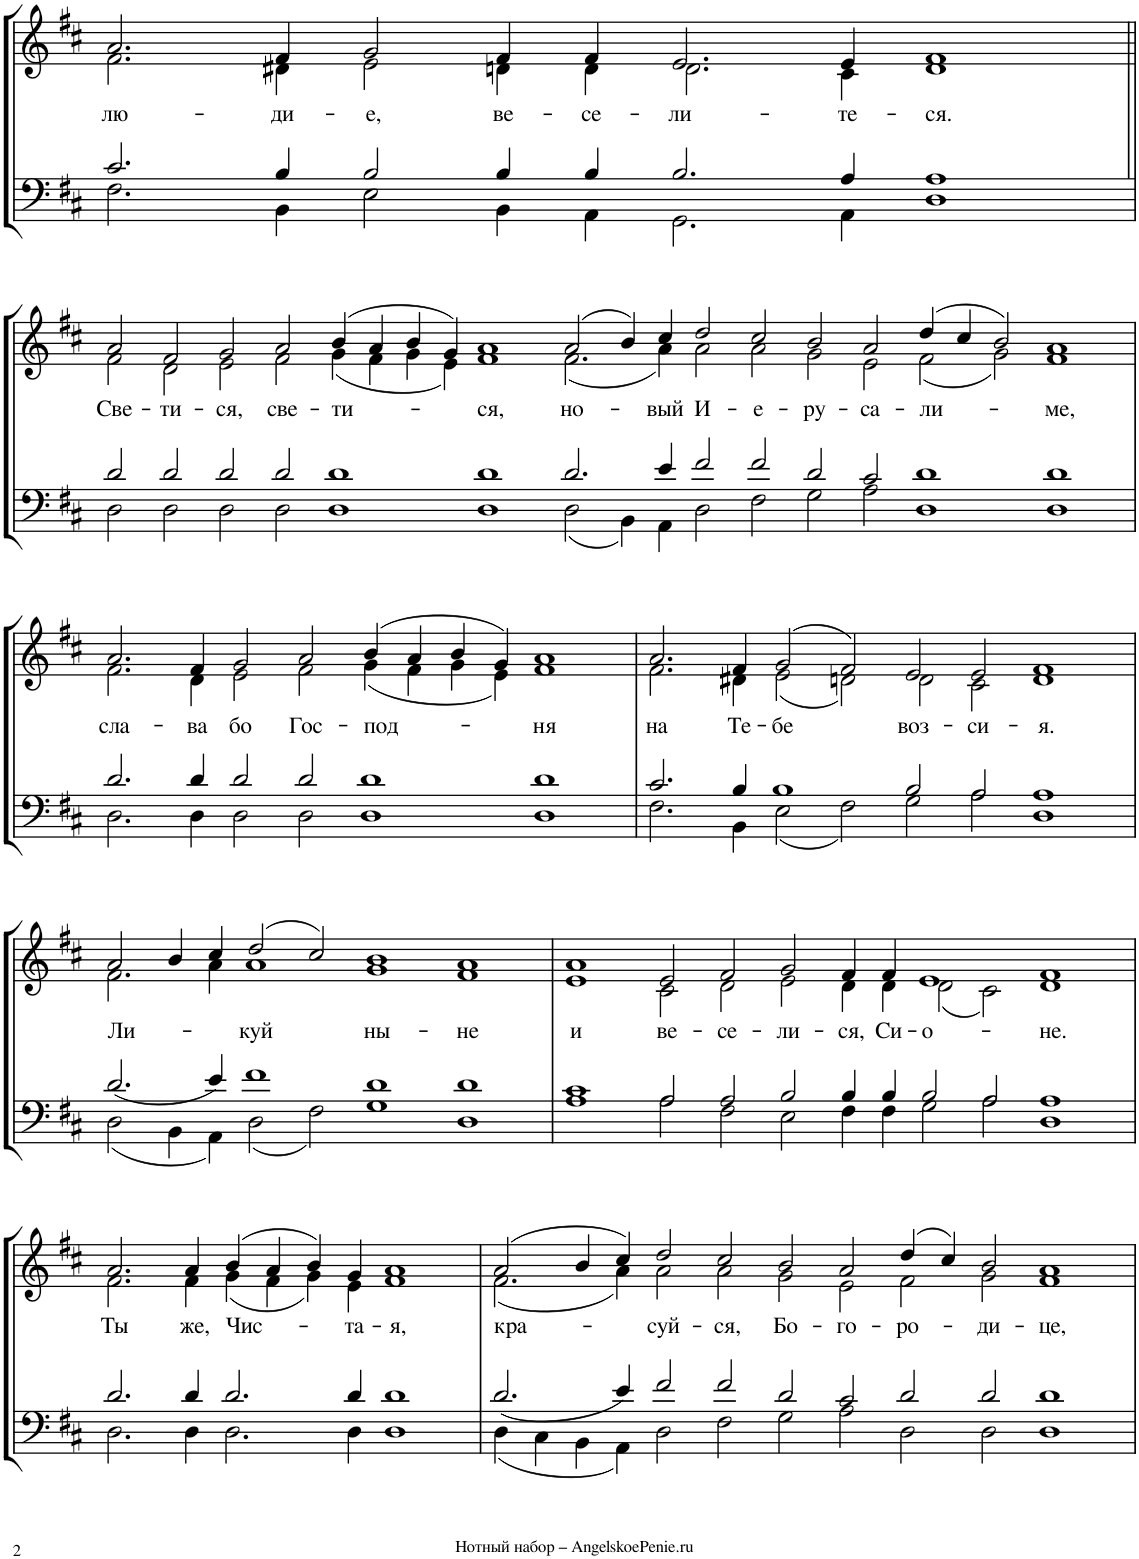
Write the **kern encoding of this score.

**kern	**kern	**text
*part1	*part1	*part1
*staff2	*staff1	*staff1
*I"Piano	*	*
*I'Pno.	*	*
!!LO:PB:g=z
*clefF4	*clefG2	*
*k[f#c#]	*k[f#c#]	*
*M63/4	*M63/4	*
=6	=6	=6
*^	*^	*
*	*^	*	*	*
!	!	!	!	!	!LO:LY:b
000ryy	2.c#/	2.F#\	2.a/	2.f#\	лю-
!	!	!	!	!	!LO:LY:b
.	4B/	4BB\	4f#/	4d#X\	-ди-
!	!	!	!	!	!LO:LY:b
.	2B/	2E\	2g/	2e\	-е,
!	!	!	!	!	!LO:LY:b
.	4B/	4BB\	4f#/	4dn\	ве-
!	!	!	!	!	!LO:LY:b
.	4B/	4AA\	4f#/	4d\	-се-
!	!	!	!	!	!LO:LY:b
.	2.B/	2.GG\	2.e/	2.d\	-ли-
!	!	!	!	!	!LO:LY:b
.	4A/	4AA\	4e/	4c#\	-те-
!	!	!	!	!	!LO:LY:b
.	1A	1D	1f#	1d	-ся.
.	1ryy	1ryy	000ryy	000ryy	.
.	1ryy	1ryy	.	.	.
.	1ryy	1ryy	.	.	.
.	1ryy	1ryy	.	.	.
4%31ryy	1ryy	1ryy	.	.	.
.	1ryy	1ryy	.	.	.
.	1ryy	1ryy	.	.	.
.	1ryy	1ryy	.	.	.
.	4%15ryy	4%15ryy	4%15ryy	4%15ryy	.
!!LO:LB:g=z	!!
=7||	=7||	=7||	=7||	=7||	=7||
!	!	!	!	!	!LO:LY:b
000ryy	2d/	2D\	2a/	2f#\	Све-
!	!	!	!	!	!LO:LY:b
.	2d/	2D\	2f#/	2d\	-ти-
!	!	!	!	!	!LO:LY:b
.	2d/	2D\	2g/	2e\	-ся,
!	!	!	!	!	!LO:LY:b
.	2d/	2D\	2a/	2f#\	све-
!	!	!	!	!	!LO:LY:b
.	1d	1D	(4b/	(4g\	-ти-
.	.	.	4a/	4f#\	.
.	.	.	4b/	4g\	.
.	.	.	4g/)	4e\)	.
!	!	!	!	!	!LO:LY:b
.	1d	1D	1a	1f#	-ся,
!	!	!	!	!	!LO:LY:b
.	2.d/	2D\	(2a/	(2.f#\	но-
.	.	4BB\	4b/)	.	.
!	!	!	!	!	!LO:LY:b
.	4e/	4AA\	4cc#/	4a\)	-вый
!	!	!	!	!	!LO:LY:b
.	2f#/	2D\	2dd/	2a\	И-
!	!	!	!	!	!LO:LY:b
.	2f#/	2F#\	2cc#/	2a\	-е-
!	!	!	!	!	!LO:LY:b
.	2d/	2G\	2b/	2g\	-ру-
!	!	!	!	!	!LO:LY:b
.	2c#/	2A\	2a/	2e\	-са-
!	!	!	!	!	!LO:LY:b
.	1d	1D	(4dd/	(2f#\	-ли-
.	.	.	4cc#/	.	.
.	.	.	2b/)	2g\)	.
!	!	!	!	!	!LO:LY:b
4%31ryy	1d	1D	1a	1f#	-ме,
.	1ryy	1ryy	00ryy	00ryy	.
.	1ryy	1ryy	.	.	.
.	1ryy	1ryy	.	.	.
.	4%15ryy	4%15ryy	.	.	.
.	.	.	0ryy	0ryy	.
.	.	.	2.ryy	2.ryy	.
!!LO:LB:g=z	!!
=8	=8	=8	=8	=8	=8
!	!	!	!	!	!LO:LY:b
000ryy	2.d/	2.D\	2.a/	2.f#\	сла-
!	!	!	!	!	!LO:LY:b
.	4d/	4D\	4f#/	4d\	-ва
!	!	!	!	!	!LO:LY:b
.	2d/	2D\	2g/	2e\	бо
!	!	!	!	!	!LO:LY:b
.	2d/	2D\	2a/	2f#\	Гос-
!	!	!	!	!	!LO:LY:b
.	1d	1D	(4b/	(4g\	-под-
.	.	.	4a/	4f#\	.
.	.	.	4b/	4g\	.
.	.	.	4g/)	4e\)	.
!	!	!	!	!	!LO:LY:b
.	1d	1D	1a	1f#	-ня
.	1ryy	1ryy	000ryy	000ryy	.
.	1ryy	1ryy	.	.	.
.	1ryy	1ryy	.	.	.
.	1ryy	1ryy	.	.	.
4%31ryy	1ryy	1ryy	.	.	.
.	1ryy	1ryy	.	.	.
.	1ryy	1ryy	.	.	.
.	1ryy	1ryy	.	.	.
.	4%15ryy	4%15ryy	4%15ryy	4%15ryy	.
=9	=9	=9	=9	=9	=9
!	!	!	!	!	!LO:LY:b
000ryy	2.c#/	2.F#\	2.a/	2.f#\	на
!	!	!	!	!	!LO:LY:b
.	4B/	4BB\	4f#/	4d#X\	Те-
!	!	!	!	!	!LO:LY:b
.	1B	2E\	(2g/	(2e\	-бе
.	.	2F#\	2f#/)	2dn\)	.
!	!	!	!	!	!LO:LY:b
.	2B/	2G\	2e/	2d\	воз-
!	!	!	!	!	!LO:LY:b
.	2A/	2A\	2e/	2c#\	-си-
!	!	!	!	!	!LO:LY:b
.	1A	1D	1f#	1d	-я.
.	1ryy	1ryy	000ryy	000ryy	.
.	1ryy	1ryy	.	.	.
.	1ryy	1ryy	.	.	.
.	1ryy	1ryy	.	.	.
4%31ryy	1ryy	1ryy	.	.	.
.	1ryy	1ryy	.	.	.
.	1ryy	1ryy	.	.	.
.	1ryy	1ryy	.	.	.
.	4%15ryy	4%15ryy	4%15ryy	4%15ryy	.
!!LO:LB:g=z	!!
=10	=10	=10	=10	=10	=10
!	!	!	!	!	!LO:LY:b
000ryy	2.d/	2D\	2a/	2.f#\	Ли-
.	.	4BB\	4b/	.	.
.	4e/	4AA\	4cc#/	4a\	.
!	!	!	!	!	!LO:LY:b
.	1f#	2D\	(2dd/	1a	-куй
.	.	2F#\	2cc#/)	.	.
!	!	!	!	!	!LO:LY:b
.	1d	1G	1b	1g	ны-
!	!	!	!	!	!LO:LY:b
.	1d	1D	1a	1f#	-не
.	1ryy	1ryy	000ryy	000ryy	.
.	1ryy	1ryy	.	.	.
.	1ryy	1ryy	.	.	.
.	1ryy	1ryy	.	.	.
4%31ryy	1ryy	1ryy	.	.	.
.	1ryy	1ryy	.	.	.
.	1ryy	1ryy	.	.	.
.	1ryy	1ryy	.	.	.
.	4%15ryy	4%15ryy	4%15ryy	4%15ryy	.
=11	=11	=11	=11	=11	=11
!	!	!	!	!	!LO:LY:b
000ryy	1c#	1A	1a	1e	и
!	!	!	!	!	!LO:LY:b
.	2A/	2A\	2e/	2c#\	ве-
!	!	!	!	!	!LO:LY:b
.	2A/	2F#\	2f#/	2d\	-се-
!	!	!	!	!	!LO:LY:b
.	2B/	2E\	2g/	2e\	-ли-
!	!	!	!	!	!LO:LY:b
.	4B/	4F#\	4f#/	4d\	-ся,
!	!	!	!	!	!LO:LY:b
.	4B/	4F#\	4f#/	4d\	Си-
!	!	!	!	!	!LO:LY:b
.	2B/	2G\	1e	(2d\	-о-
.	2A/	2A\	.	2c#\)	.
!	!	!	!	!	!LO:LY:b
.	1A	1D	1f#	1d	-не.
.	1ryy	1ryy	000ryy	000ryy	.
.	1ryy	1ryy	.	.	.
.	1ryy	1ryy	.	.	.
4%31ryy	1ryy	1ryy	.	.	.
.	1ryy	1ryy	.	.	.
.	1ryy	1ryy	.	.	.
.	1ryy	1ryy	.	.	.
.	4%15ryy	4%15ryy	.	.	.
.	.	.	0ryy	0ryy	.
.	.	.	2.ryy	2.ryy	.
!!LO:LB:g=z	!!
=12	=12	=12	=12	=12	=12
!	!	!	!	!	!LO:LY:b
000ryy	2.d/	2.D\	2.a/	2.f#\	Ты
!	!	!	!	!	!LO:LY:b
.	4d/	4D\	4a/	4f#\	же,
!	!	!	!	!	!LO:LY:b
.	2.d/	2.D\	(4b/	(4g\	Чис-
.	.	.	4a/	4f#\	.
.	.	.	4b/)	4g\)	.
!	!	!	!	!	!LO:LY:b
.	4d/	4D\	4g/	4e\	-та-
!	!	!	!	!	!LO:LY:b
.	1d	1D	1a	1f#	-я,
.	1ryy	1ryy	000ryy	000ryy	.
.	1ryy	1ryy	.	.	.
.	1ryy	1ryy	.	.	.
.	1ryy	1ryy	.	.	.
.	1ryy	1ryy	.	.	.
4%31ryy	1ryy	1ryy	.	.	.
.	1ryy	1ryy	.	.	.
.	1ryy	1ryy	.	.	.
.	1ryy	1ryy	00ryy	00ryy	.
.	4%15ryy	4%15ryy	.	.	.
.	.	.	2.ryy	2.ryy	.
=13	=13	=13	=13	=13	=13
!	!	!	!	!	!LO:LY:b
000ryy	2.d/	4D\	(2a/	(2.f#\	кра-
.	.	4C#\	.	.	.
.	.	4BB\	4b/	.	.
.	4e/	4AA\	4cc#/)	4a\)	.
!	!	!	!	!	!LO:LY:b
.	2f#/	2D\	2dd/	2a\	-суй-
!	!	!	!	!	!LO:LY:b
.	2f#/	2F#\	2cc#/	2a\	-ся,
!	!	!	!	!	!LO:LY:b
.	2d/	2G\	2b/	2g\	Бо-
!	!	!	!	!	!LO:LY:b
.	2c#/	2A\	2a/	2e\	-го-
!	!	!	!	!	!LO:LY:b
.	2d/	2D\	(4dd/	2f#\	-ро-
.	.	.	4cc#/)	.	.
!	!	!	!	!	!LO:LY:b
.	2d/	2D\	2b/	2g\	-ди-
!	!	!	!	!	!LO:LY:b
.	1d	1D	1a	1f#	-це,
.	1ryy	1ryy	000ryy	000ryy	.
.	1ryy	1ryy	.	.	.
.	1ryy	1ryy	.	.	.
4%31ryy	1ryy	1ryy	.	.	.
.	1ryy	1ryy	.	.	.
.	1ryy	1ryy	.	.	.
.	1ryy	1ryy	.	.	.
.	4%15ryy	4%15ryy	.	.	.
.	.	.	0ryy	0ryy	.
.	.	.	2.ryy	2.ryy	.
*v	*v	*v	*	*	*
*	*v	*v	*
=	=	=
*-	*-	*-
